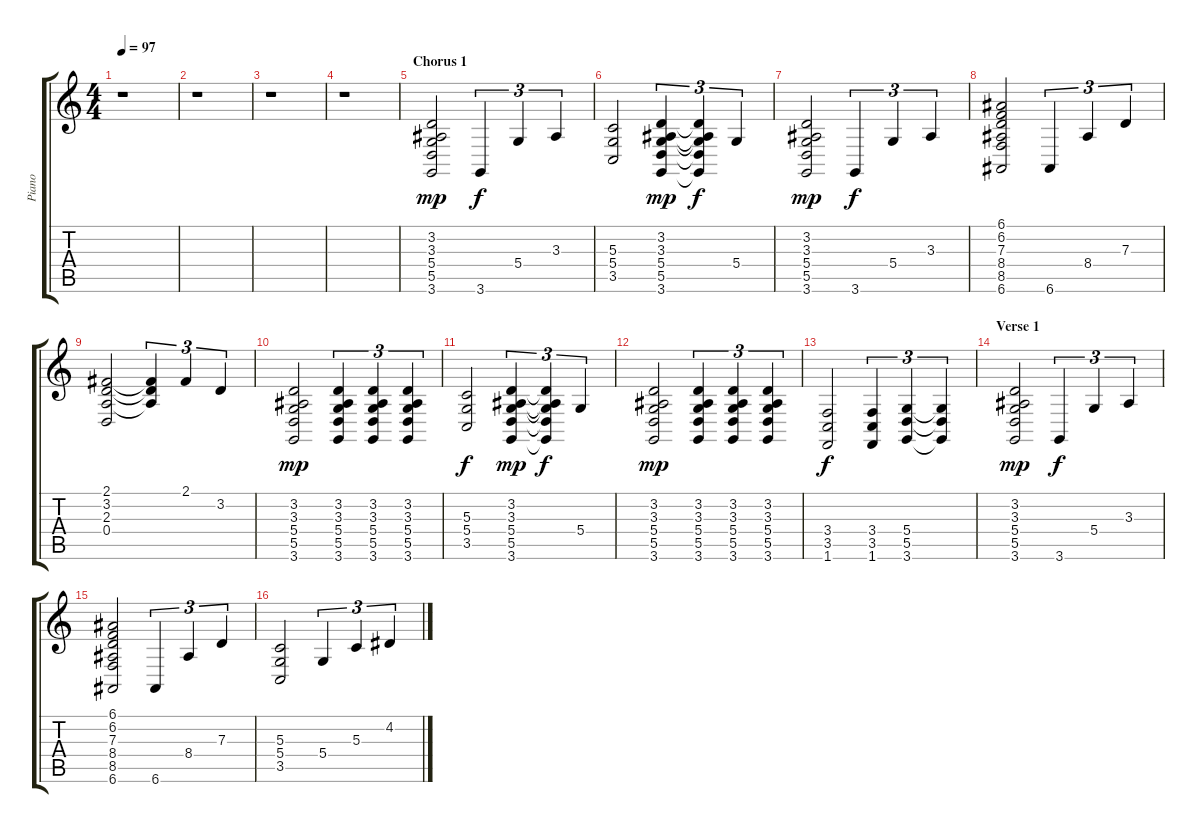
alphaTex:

\track ("Piano" "Piano") {instrument acousticgrandpiano}
\staff {score tabs}
\tuning (E4 B3 G3 D3 A2 E2) {hide}
\ts (4 4)
\tempo 97
\clef g2
\ks c
r.1{dy mp instrument acousticgrandpiano} |
r.1 |
r.1 |
r.1 |
\section ("" "Chorus 1")
(3.2 3.3 5.4 5.5 3.6).2 3.6.4{tu (3 2) dy f} 5.4.4{tu (3 2)} 3.3.4{tu (3 2)} |
(5.3 5.4 3.5).2 (3.2 3.3 5.4 5.5 3.6).4{tu (3 2) dy mp} (3.2{t} 3.3{t} 5.4{t} 5.5{t} 3.6{t}).4{tu (3 2) dy f} 5.4.4{tu (3 2)} |
(3.2 3.3 5.4 5.5 3.6).2{dy mp} 3.6.4{tu (3 2) dy f} 5.4.4{tu (3 2)} 3.3.4{tu (3 2)} |
(6.1 6.2 7.3 8.4 8.5 6.6).2 6.6.4{tu (3 2)} 8.4.4{tu (3 2)} 7.3.4{tu (3 2)} |
(2.1 3.2 2.3 0.4).2 (2.1{t} 3.2{t} 2.3{t}).4{tu (3 2)} 2.1.4{tu (3 2)} 3.2.4{tu (3 2)} |
(3.2 3.3 5.4 5.5 3.6).2{dy mp} (3.2 3.3 5.4 5.5 3.6).4{tu (3 2)} (3.2 3.3 5.4 5.5 3.6).4{tu (3 2)} (3.2 3.3 5.4 5.5 3.6).4{tu (3 2)} |
(5.3 5.4 3.5).2{dy f} (3.2 3.3 5.4 5.5 3.6).4{tu (3 2) dy mp} (3.2{t} 3.3{t} 5.4{t} 5.5{t} 3.6{t}).4{tu (3 2) dy f} 5.4.4{tu (3 2)} |
(3.2 3.3 5.4 5.5 3.6).2{dy mp} (3.2 3.3 5.4 5.5 3.6).4{tu (3 2)} (3.2 3.3 5.4 5.5 3.6).4{tu (3 2)} (3.2 3.3 5.4 5.5 3.6).4{tu (3 2)} |
(3.4 3.5 1.6).2{dy f} (3.4 3.5 1.6).4{tu (3 2)} (5.4 5.5 3.6).4{tu (3 2)} (5.4{t} 5.5{t} 3.6{t}).4{tu (3 2)} |
\section ("" "Verse 1")
(3.2 3.3 5.4 5.5 3.6).2{dy mp} 3.6.4{tu (3 2) dy f} 5.4.4{tu (3 2)} 3.3.4{tu (3 2)} |
(6.1 6.2 7.3 8.4 8.5 6.6).2 6.6.4{tu (3 2)} 8.4.4{tu (3 2)} 7.3.4{tu (3 2)} |
(5.3 5.4 3.5).2 5.4.4{tu (3 2)} 5.3.4{tu (3 2)} 4.2.4{tu (3 2)}
